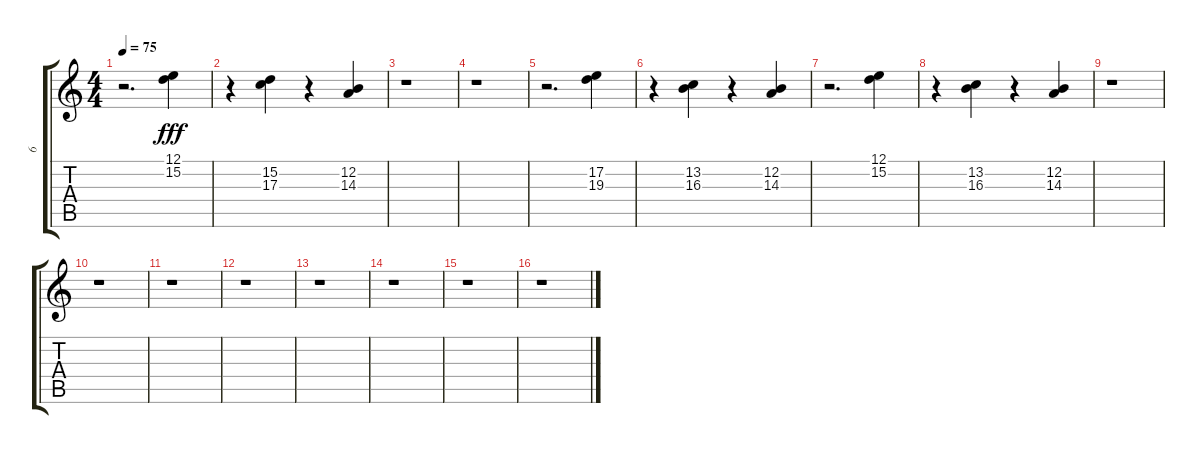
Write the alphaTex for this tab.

\track ("6" "6") {instrument stringensemble1}
\staff {score tabs}
\tuning (E4 B3 G3 D3 A2 E2) {hide}
\ts (4 4)
\tempo 75
\clef g2
\ks c
r.2{d dy fff instrument stringensemble1} (12.1 15.2).4 |
r.4 (15.2 17.3).4 r.4 (12.2 14.3).4 |
r.1 |
r.1 |
r.2{d} (17.2 19.3).4 |
r.4 (13.2 16.3).4 r.4 (12.2 14.3).4 |
r.2{d} (12.1 15.2).4 |
r.4 (13.2 16.3).4 r.4 (12.2 14.3).4 |
r.1 |
r.1 |
r.1 |
r.1 |
r.1 |
r.1 |
r.1 |
r.1
